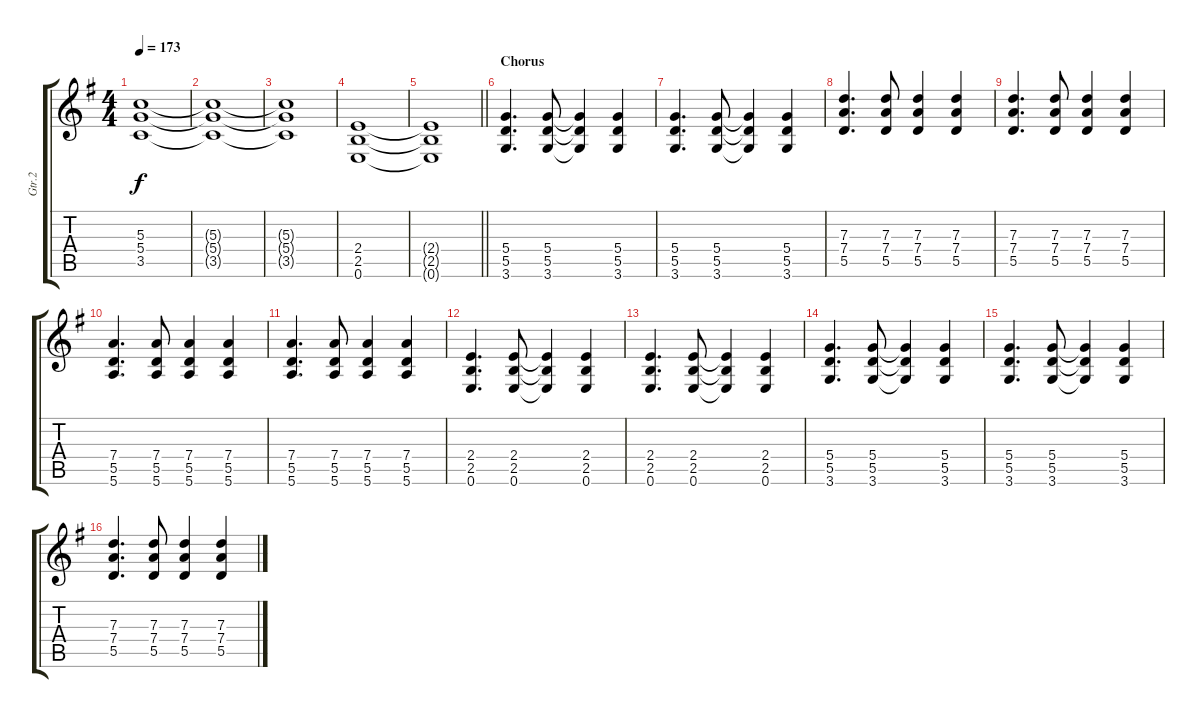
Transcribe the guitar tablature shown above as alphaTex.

\track ("Gtr.2" "Gtr.2") {instrument distortionguitar}
\staff {score tabs}
\tuning (E4 B3 G3 D3 A2 E2) {hide}
\ts (4 4)
\tempo 173
\clef g2
\ks g
(5.3 5.4 3.5).1{dy f} |
(5.3{t} 5.4{t} 3.5{t}).1 |
(5.3{t} 5.4{t} 3.5{t}).1 |
(2.4 2.5 0.6).1 |
\barLineRight lightlight
(2.4{t} 2.5{t} 0.6{t}).1 |
\section ("" "Chorus")
(5.4 5.5 3.6).4{d} (5.4 5.5 3.6).8 (5.4{t} 5.5{t} 3.6{t}).4 (5.4 5.5 3.6).4 |
(5.4 5.5 3.6).4{d} (5.4 5.5 3.6).8 (5.4{t} 5.5{t} 3.6{t}).4 (5.4 5.5 3.6).4 |
(7.3 7.4 5.5).4{d} (7.3 7.4 5.5).8 (7.3 7.4 5.5).4 (7.3 7.4 5.5).4 |
(7.3 7.4 5.5).4{d} (7.3 7.4 5.5).8 (7.3 7.4 5.5).4 (7.3 7.4 5.5).4 |
(7.4 5.5 5.6).4{d} (7.4 5.5 5.6).8 (7.4 5.5 5.6).4 (7.4 5.5 5.6).4 |
(7.4 5.5 5.6).4{d} (7.4 5.5 5.6).8 (7.4 5.5 5.6).4 (7.4 5.5 5.6).4 |
(2.4 2.5 0.6).4{d} (2.4 2.5 0.6).8 (2.4{t} 2.5{t} 0.6{t}).4 (2.4 2.5 0.6).4 |
(2.4 2.5 0.6).4{d} (2.4 2.5 0.6).8 (2.4{t} 2.5{t} 0.6{t}).4 (2.4 2.5 0.6).4 |
(5.4 5.5 3.6).4{d} (5.4 5.5 3.6).8 (5.4{t} 5.5{t} 3.6{t}).4 (5.4 5.5 3.6).4 |
(5.4 5.5 3.6).4{d} (5.4 5.5 3.6).8 (5.4{t} 5.5{t} 3.6{t}).4 (5.4 5.5 3.6).4 |
(7.3 7.4 5.5).4{d} (7.3 7.4 5.5).8 (7.3 7.4 5.5).4 (7.3 7.4 5.5).4
